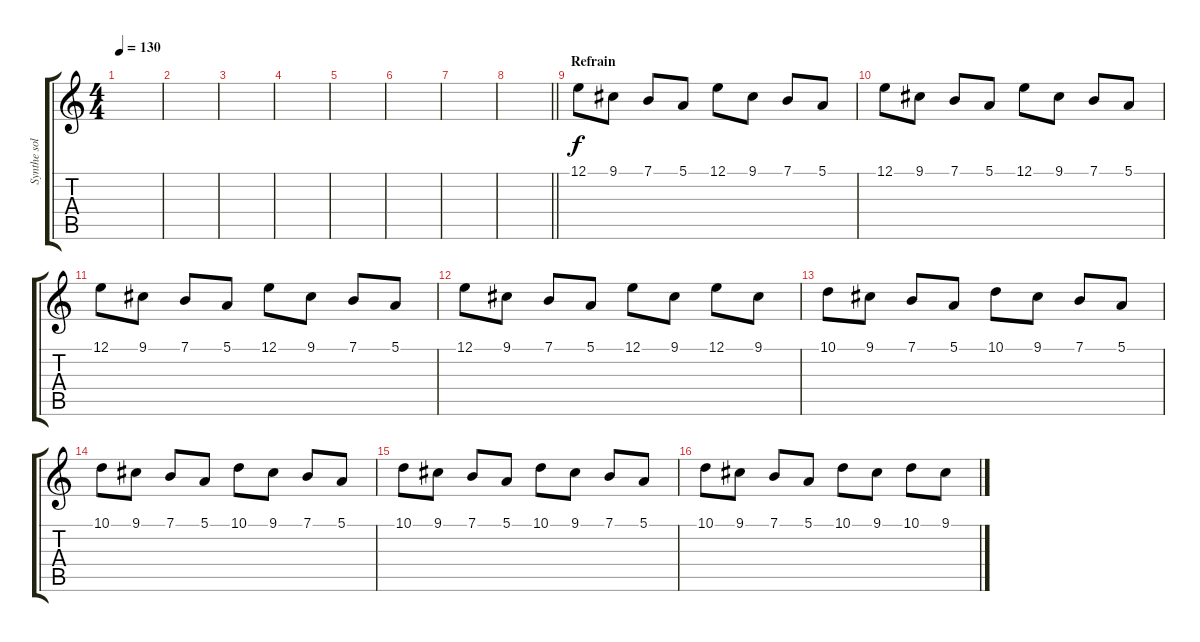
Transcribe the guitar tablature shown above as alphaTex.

\track ("Synthe solo" "Synthe sol") {instrument stringensemble1}
\staff {score tabs}
\tuning (E4 B3 G3 D3 A2 E2) {hide}
\ts (4 4)
\tempo 130
\clef g2
\ks c
|
|
|
|
|
|
|
\barLineRight lightlight
|
\section ("" "Refrain")
12.1.8 9.1.8 7.1.8 5.1.8 12.1.8 9.1.8 7.1.8 5.1.8 |
12.1.8 9.1.8 7.1.8 5.1.8 12.1.8 9.1.8 7.1.8 5.1.8 |
12.1.8 9.1.8 7.1.8 5.1.8 12.1.8 9.1.8 7.1.8 5.1.8 |
12.1.8 9.1.8 7.1.8 5.1.8 12.1.8 9.1.8 12.1.8 9.1.8 |
10.1.8 9.1.8 7.1.8 5.1.8 10.1.8 9.1.8 7.1.8 5.1.8 |
10.1.8 9.1.8 7.1.8 5.1.8 10.1.8 9.1.8 7.1.8 5.1.8 |
10.1.8 9.1.8 7.1.8 5.1.8 10.1.8 9.1.8 7.1.8 5.1.8 |
10.1.8 9.1.8 7.1.8 5.1.8 10.1.8 9.1.8 10.1.8 9.1.8
